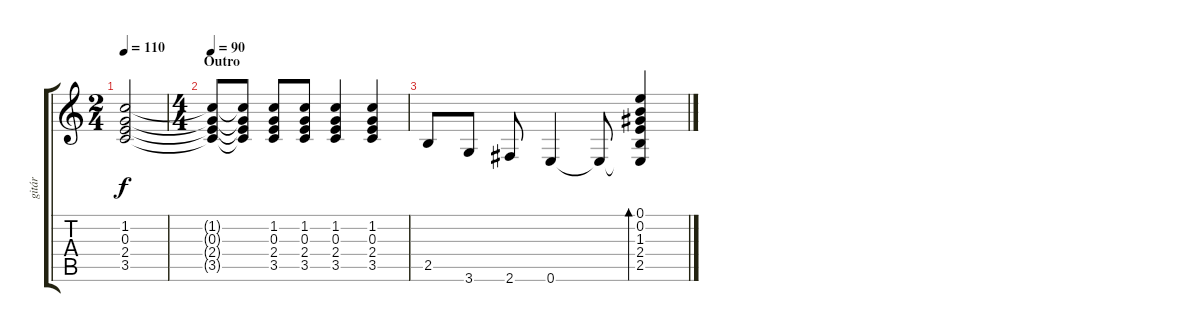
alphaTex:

\track ("gitár" "gitár") {instrument acousticguitarsteel}
\staff {score tabs}
\tuning (E4 B3 G3 D3 A2 E2) {hide}
\ts (2 4)
\tempo 110
\clef g2
\ks c
(1.2 0.3 2.4 3.5).2{dy f} |
\ts (4 4)
\section ("" "Outro")
\tempo 90
(1.2{t} 0.3{t} 2.4{t} 3.5{t}).8 (1.2{t} 0.3{t} 2.4{t} 3.5{t}).8 (1.2 0.3 2.4 3.5).8 (1.2 0.3 2.4 3.5).8 (1.2 0.3 2.4 3.5).4 (1.2 0.3 2.4 3.5).4 |
2.5.8 3.6.8 2.6.8 0.6.4 0.6{t}.8 (0.1 0.2 1.3 2.4 2.5 0.6{t}).4{bd 60}
